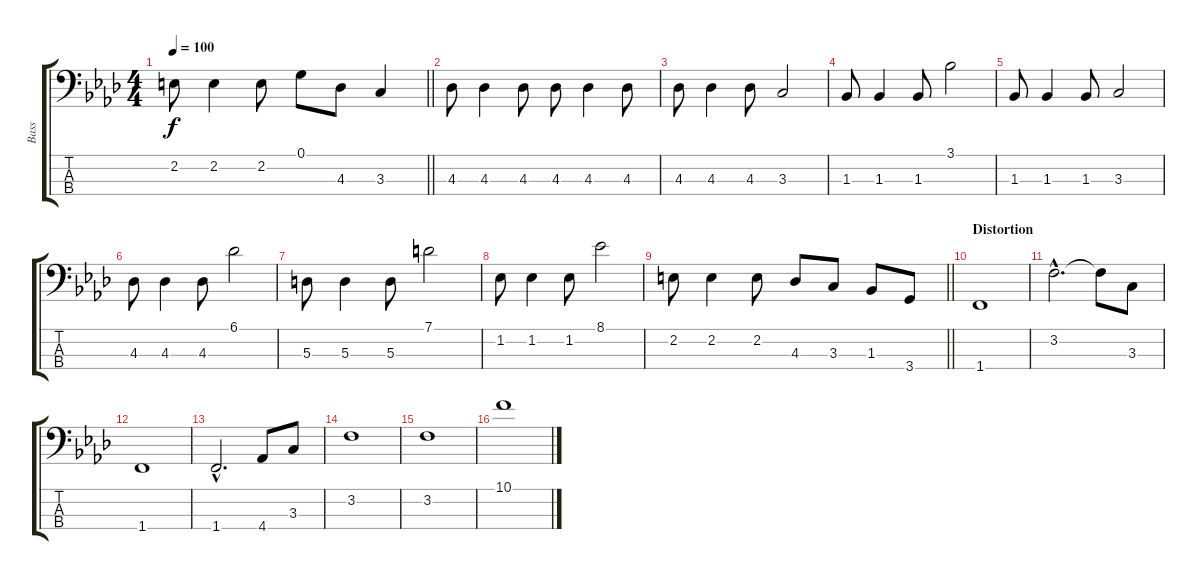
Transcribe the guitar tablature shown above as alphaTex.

\track ("Bass" "Bass") {instrument fretlessbass}
\staff {score tabs}
\tuning (G2 D2 A1 E1) {hide}
\ts (4 4)
\tempo 100
\clef f4
\barLineRight lightlight
\ks ab
2.2.8{dy f} 2.2.4 2.2.8 0.1.8 4.3.8 3.3.4 |
4.3.8 4.3.4 4.3.8 4.3.8 4.3.4 4.3.8 |
4.3.8 4.3.4 4.3.8 3.3.2 |
1.3.8 1.3.4 1.3.8 3.1.2 |
1.3.8 1.3.4 1.3.8 3.3.2 |
4.3.8 4.3.4 4.3.8 6.1.2 |
5.3.8 5.3.4 5.3.8 7.1.2 |
1.2.8 1.2.4 1.2.8 8.1.2 |
\barLineRight lightlight
2.2.8 2.2.4 2.2.8 4.3.8 3.3.8 1.3.8 3.4.8 |
\section ("" "Distortion")
1.4.1 |
3.2{hac}.2{d} 3.2{t}.8 3.3.8 |
1.4.1 |
1.4{hac}.2{d} 4.4.8 3.3.8 |
3.2.1 |
3.2.1 |
10.1.1
